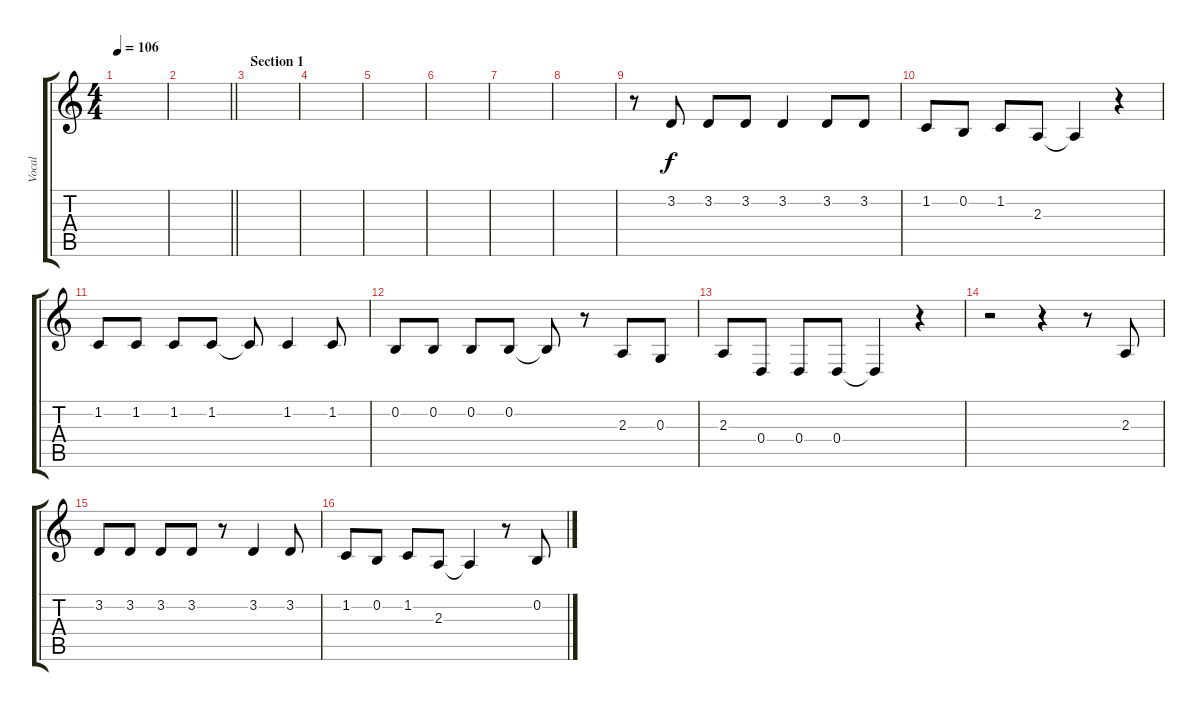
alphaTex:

\track ("Vocal" "Vocal") {instrument synthstrings1}
\staff {score tabs}
\tuning (E4 B3 G3 D3 A2 E2) {hide}
\ts (4 4)
\tempo 106
\clef g2
\ks c
|
\barLineRight lightlight
|
\section ("" "Section 1")
|
|
|
|
|
|
r.8 3.2.8 3.2.8 3.2.8 3.2.4 3.2.8 3.2.8 |
1.2.8 0.2.8 1.2.8 2.3.8 2.3{t}.4 r.4 |
1.2.8 1.2.8 1.2.8 1.2.8 1.2{t}.8 1.2.4 1.2.8 |
0.2.8 0.2.8 0.2.8 0.2.8 0.2{t}.8 r.8 2.3.8 0.3.8 |
2.3.8 0.4.8 0.4.8 0.4.8 0.4{t}.4 r.4 |
r.2 r.4 r.8 2.3.8 |
3.2.8 3.2.8 3.2.8 3.2.8 r.8 3.2.4 3.2.8 |
1.2.8 0.2.8 1.2.8 2.3.8 2.3{t}.4 r.8 0.2.8
